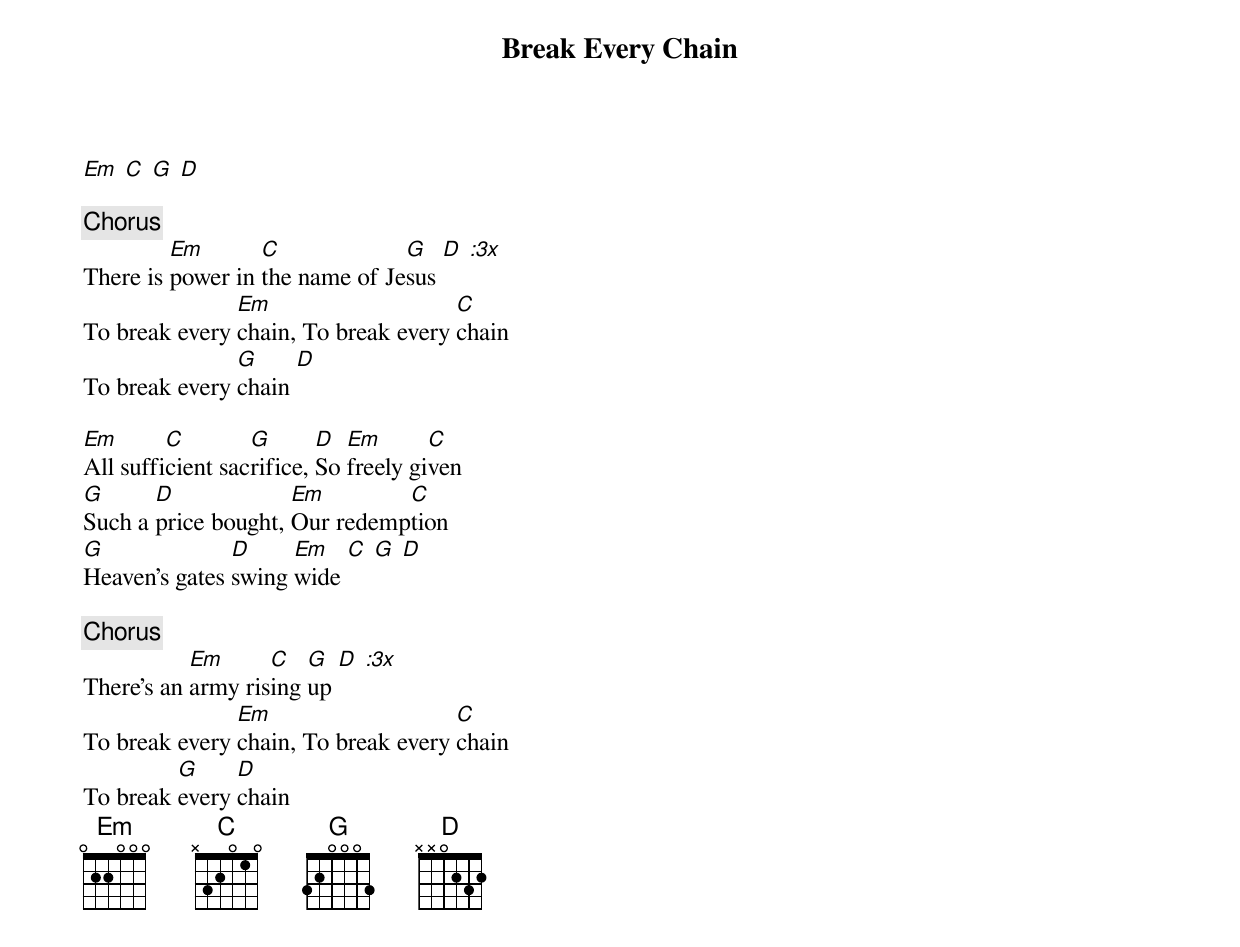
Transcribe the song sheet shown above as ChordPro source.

{Title: Break Every Chain}
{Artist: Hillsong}

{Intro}
[Em] [C] [G] [D]

{Chorus 1}
There is [Em]power in [C]the name of Je[G]sus [D] [:3x]
To break every [Em]chain, To break every [C]chain
To break every [G]chain [D]

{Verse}
[Em]All suffi[C]cient sac[G]rifice, [D]So [Em]freely gi[C]ven
[G]Such a [D]price bought, [Em]Our redemp[C]tion
[G]Heaven's gates [D]swing [Em]wide [C] [G] [D]

{Chorus 2}
There's an [Em]army ris[C]ing [G]up [D] [:3x]
To break every [Em]chain, To break every [C]chain
To break [G]every [D]chain
